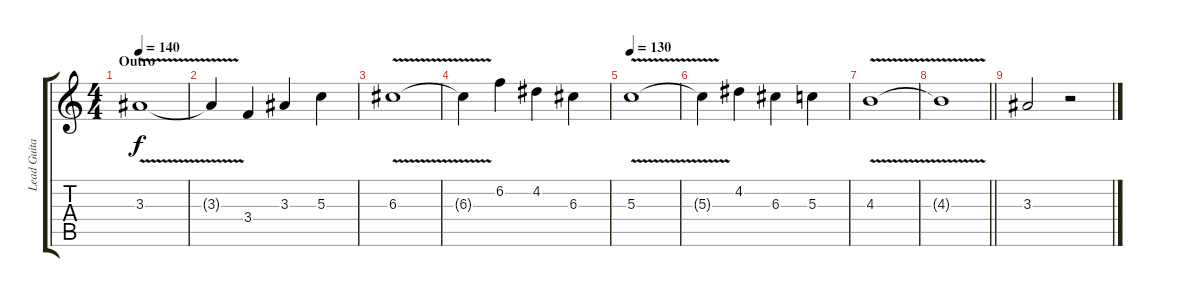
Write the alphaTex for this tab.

\track ("Lead Guitar" "Lead Guita") {instrument distortionguitar}
\staff {score tabs}
\tuning (E4 B3 G3 D3 A2 E2) {hide}
\ts (4 4)
\section ("" "Outro")
\tempo 140
\clef g2
\ks c
3.3{v}.1{dy f} |
3.3{t}.4 3.4.4 3.3.4 5.3.4 |
6.3{v}.1 |
6.3{t}.4 6.2.4 4.2.4 6.3.4 |
\tempo 130
5.3{v}.1 |
5.3{t}.4 4.2.4 6.3.4 5.3.4 |
4.3{v}.1 |
\barLineRight lightlight
4.3{t}.1 |
3.3.2 r.2
